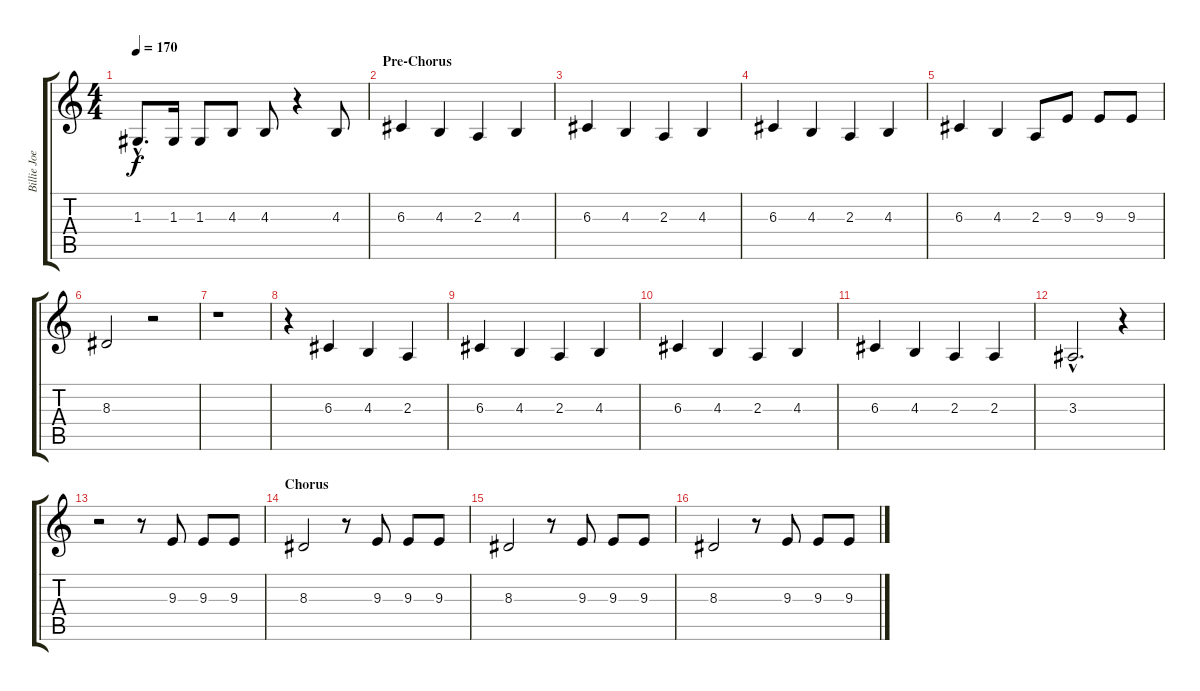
\track ("Billie Joe" "Billie Joe") {instrument tenorsax}
\staff {score tabs}
\tuning (E4 B3 G3 D3 A2 E2) {hide}
\ts (4 4)
\tempo 170
\clef g2
\ks c
1.3{hac}.8{d dy f} 1.3.16 1.3.8 4.3.8 4.3.8 r.4 4.3.8 |
\section ("" "Pre-Chorus")
6.3.4 4.3.4 2.3.4 4.3.4 |
6.3.4 4.3.4 2.3.4 4.3.4 |
6.3.4 4.3.4 2.3.4 4.3.4 |
6.3.4 4.3.4 2.3.8 9.3.8 9.3.8 9.3.8 |
8.3.2 r.2 |
r.1 |
r.4 6.3.4 4.3.4 2.3.4 |
6.3.4 4.3.4 2.3.4 4.3.4 |
6.3.4 4.3.4 2.3.4 4.3.4 |
6.3.4 4.3.4 2.3.4 2.3.4 |
3.3{hac}.2{d} r.4 |
r.2 r.8 9.3.8 9.3.8 9.3.8 |
\section ("" "Chorus")
8.3.2 r.8 9.3.8 9.3.8 9.3.8 |
8.3.2 r.8 9.3.8 9.3.8 9.3.8 |
8.3.2 r.8 9.3.8 9.3.8 9.3.8
